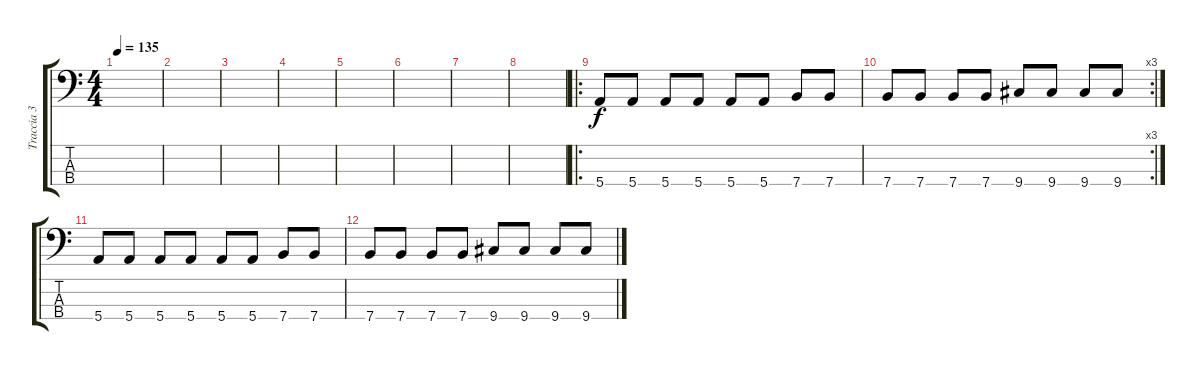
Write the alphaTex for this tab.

\track ("Traccia 3" "Traccia 3") {instrument electricbassfinger}
\staff {score tabs}
\tuning (G2 D2 A1 E1) {hide}
\ts (4 4)
\tempo 135
\clef f4
\ks c
|
|
|
|
|
|
|
|
\ro
5.4.8 5.4.8 5.4.8 5.4.8 5.4.8 5.4.8 7.4.8 7.4.8 |
\rc 3
7.4.8 7.4.8 7.4.8 7.4.8 9.4.8 9.4.8 9.4.8 9.4.8 |
5.4.8 5.4.8 5.4.8 5.4.8 5.4.8 5.4.8 7.4.8 7.4.8 |
7.4.8 7.4.8 7.4.8 7.4.8 9.4.8 9.4.8 9.4.8 9.4.8
